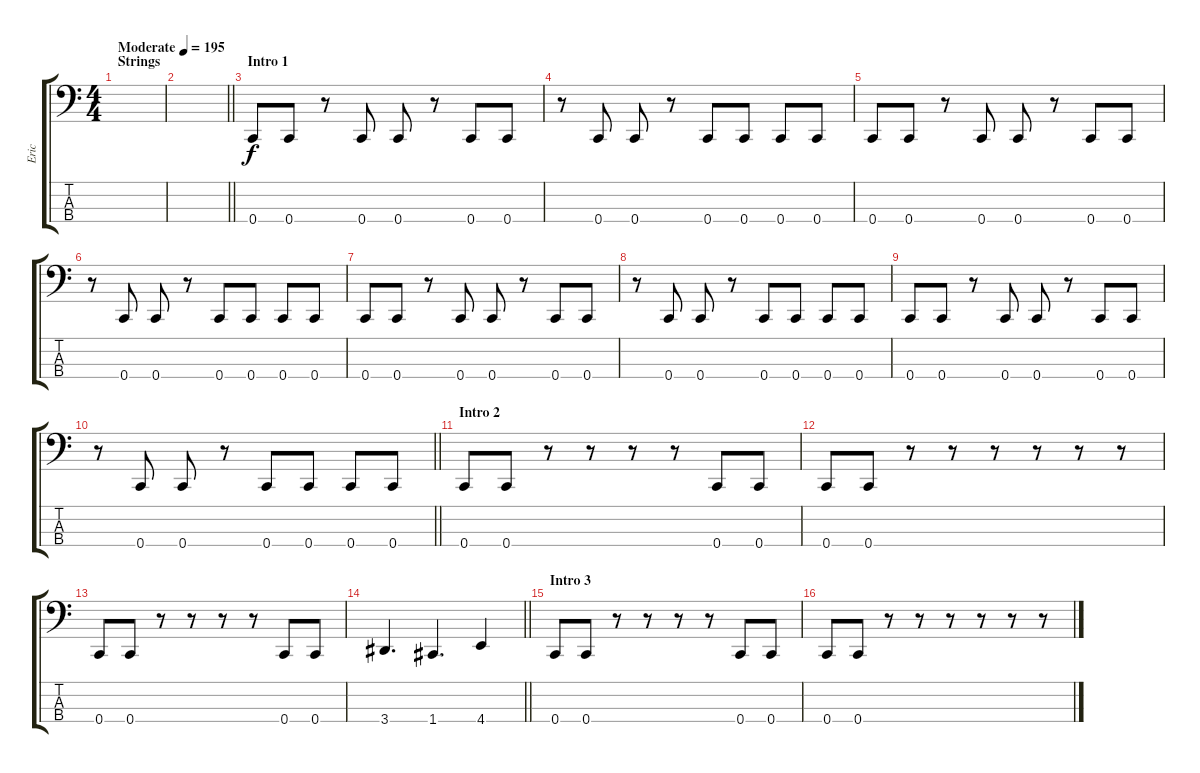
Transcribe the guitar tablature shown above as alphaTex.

\track ("Eric" "Eric") {instrument electricbassfinger}
\staff {score tabs}
\tuning (F2 C2 G1 C1) {hide}
\ts (4 4)
\section ("" "Strings")
\tempo (195 "Moderate")
\clef f4
\ks c
|
\barLineRight lightlight
|
\section ("" "Intro 1")
0.4.8 0.4.8 r.8 0.4.8 0.4.8 r.8 0.4.8 0.4.8 |
r.8 0.4.8 0.4.8 r.8 0.4.8 0.4.8 0.4.8 0.4.8 |
0.4.8 0.4.8 r.8 0.4.8 0.4.8 r.8 0.4.8 0.4.8 |
r.8 0.4.8 0.4.8 r.8 0.4.8 0.4.8 0.4.8 0.4.8 |
0.4.8 0.4.8 r.8 0.4.8 0.4.8 r.8 0.4.8 0.4.8 |
r.8 0.4.8 0.4.8 r.8 0.4.8 0.4.8 0.4.8 0.4.8 |
0.4.8 0.4.8 r.8 0.4.8 0.4.8 r.8 0.4.8 0.4.8 |
\barLineRight lightlight
r.8 0.4.8 0.4.8 r.8 0.4.8 0.4.8 0.4.8 0.4.8 |
\section ("" "Intro 2")
0.4.8 0.4.8 r.8 r.8 r.8 r.8 0.4.8 0.4.8 |
0.4.8 0.4.8 r.8 r.8 r.8 r.8 r.8 r.8 |
0.4.8 0.4.8 r.8 r.8 r.8 r.8 0.4.8 0.4.8 |
\barLineRight lightlight
3.4.4{d} 1.4.4{d} 4.4.4 |
\section ("" "Intro 3")
0.4.8 0.4.8 r.8 r.8 r.8 r.8 0.4.8 0.4.8 |
0.4.8 0.4.8 r.8 r.8 r.8 r.8 r.8 r.8
